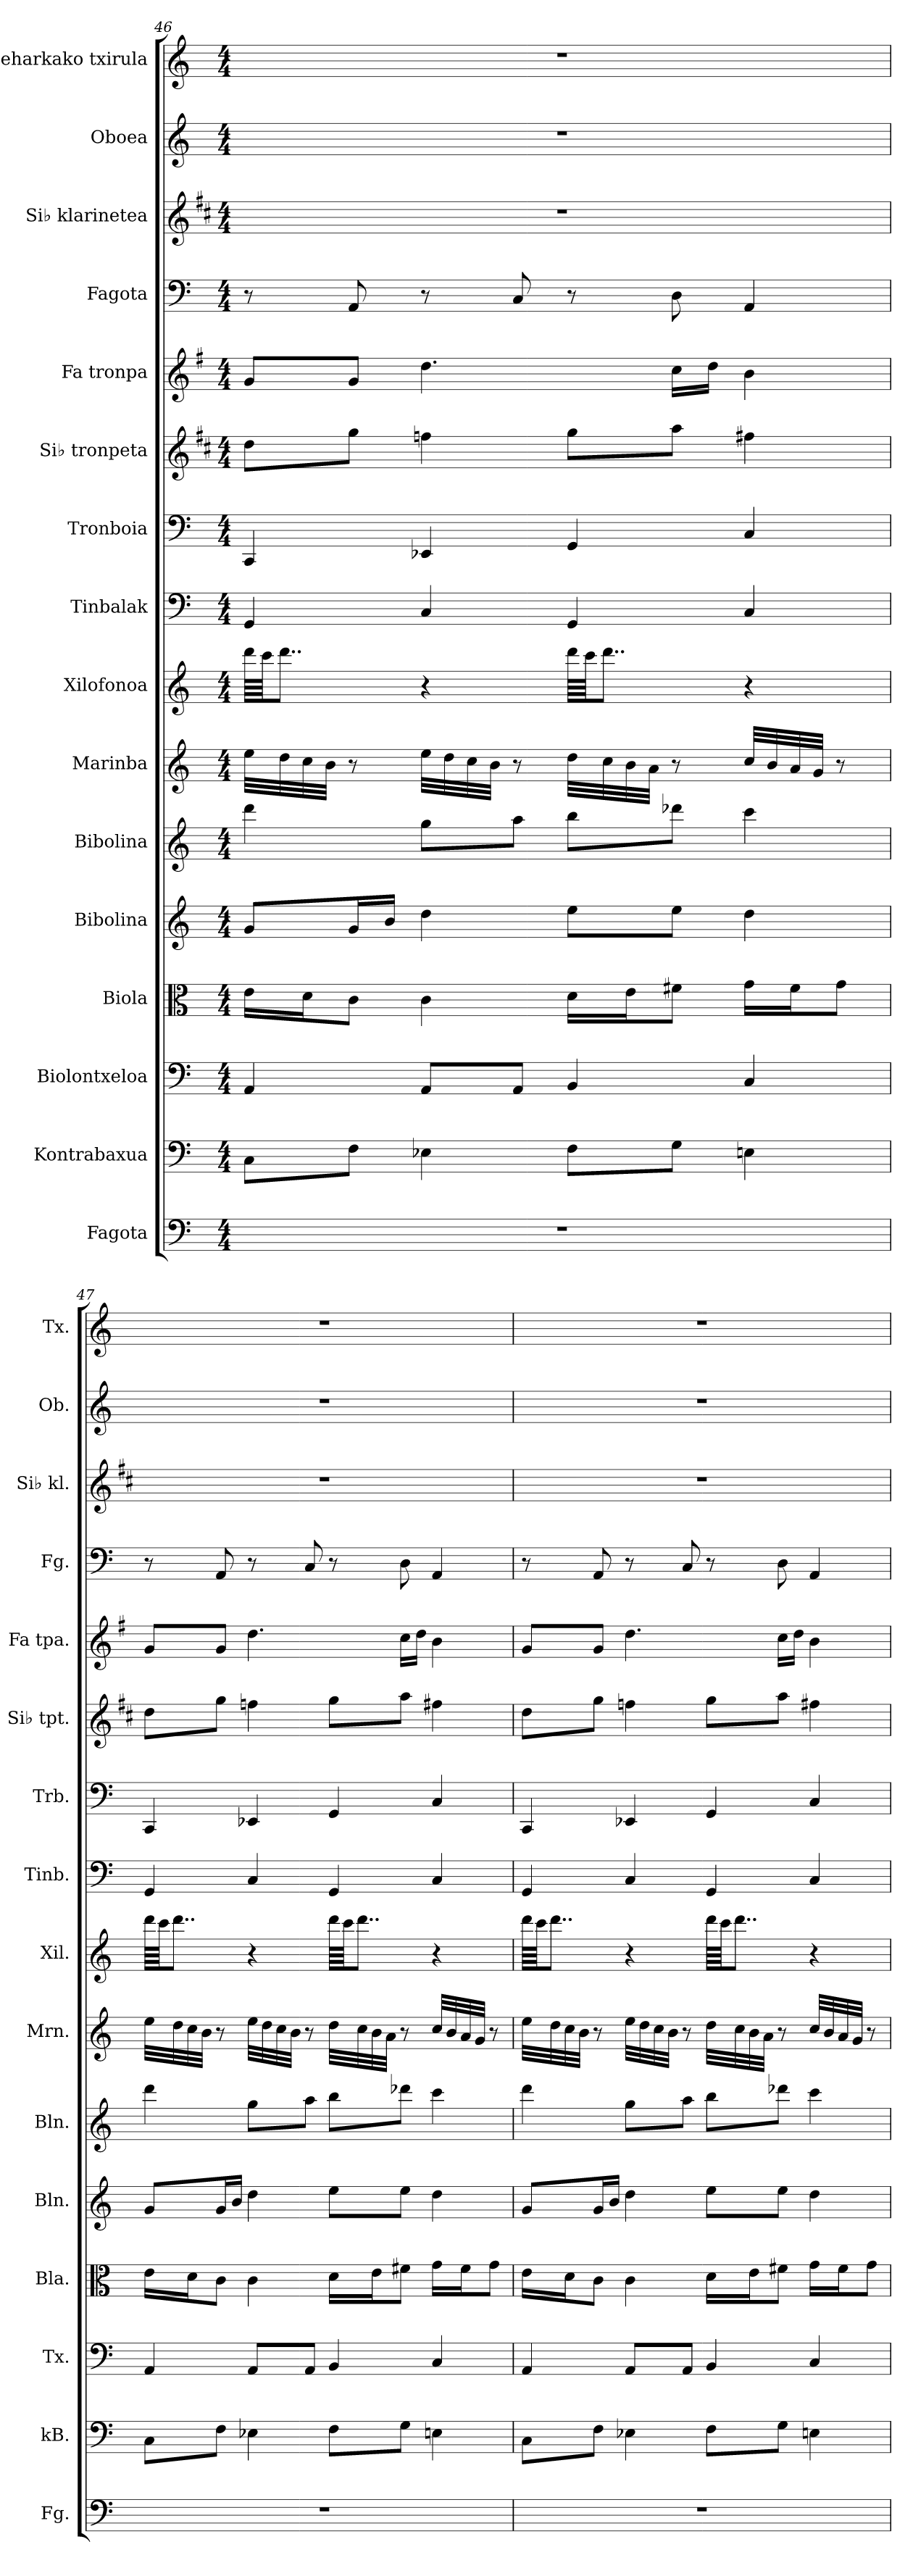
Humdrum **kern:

**kern	**kern	**kern	**kern	**kern	**kern	**kern	**kern	**kern	**kern	**kern	**kern	**kern	**kern	**kern	**kern
*part16	*part15	*part14	*part13	*part12	*part11	*part10	*part9	*part8	*part7	*part6	*part5	*part4	*part3	*part2	*part1
*staff16	*staff15	*staff14	*staff13	*staff12	*staff11	*staff10	*staff9	*staff8	*staff7	*staff6	*staff5	*staff4	*staff3	*staff2	*staff1
*I"Fagota	*I"Kontrabaxua	*I"Biolontxeloa	*I"Biola	*I"Bibolina	*I"Bibolina	*I"Marinba	*I"Xilofonoa	*I"Tinbalak	*I"Tronboia	*I"Si♭ tronpeta	*I"Fa tronpa	*I"Fagota	*I"Si♭ klarinetea	*I"Oboea	*I"Zeharkako txirula
*I'Fg.	*I'kB.	*I'Tx.	*I'Bla.	*I'Bln.	*I'Bln.	*I'Mrn.	*I'Xil.	*I'Tinb.	*I'Trb.	*I'Si♭ tpt.	*I'Fa tpa.	*I'Fg.	*I'Si♭ kl.	*I'Ob.	*I'Tx.
!!LO:PB:g=z
*clefF4	*clefF4	*clefF4	*clefC3	*clefG2	*clefG2	*clefG2	*clefG2	*clefF4	*clefF4	*clefG2	*clefG2	*clefF4	*clefG2	*clefG2	*clefG2
*	*ITrd7c12	*	*	*	*	*	*ITrd-7c-12	*	*	*ITrd1c2	*ITrd4c7	*	*ITrd1c2	*	*
*k[]	*k[]	*k[]	*k[]	*k[]	*k[]	*k[]	*k[]	*k[]	*k[]	*k[]	*k[]	*k[]	*k[]	*k[]	*k[]
*M4/4	*M4/4	*M4/4	*M4/4	*M4/4	*M4/4	*M4/4	*M4/4	*M4/4	*M4/4	*M4/4	*M4/4	*M4/4	*M4/4	*M4/4	*M4/4
=46	=46	=46	=46	=46	=46	=46	=46	=46	=46	=46	=46	=46	=46	=46	=46
1r	8CC\L	4AA/	16e\LL	8g/L	4ddd\	32ee\LLL	64dddd\LLLL	4GG/	4CC/	8cc\L	8c/L	8r	1r	1r	1r
.	.	.	.	.	.	.	64cccc\JJJ	.	.	.	.	.	.	.	.
.	.	.	.	.	.	32dd\	8..dddd\J	.	.	.	.	.	.	.	.
.	.	.	16d\J	.	.	32cc\	.	.	.	.	.	.	.	.	.
.	.	.	.	.	.	32b\JJJ	.	.	.	.	.	.	.	.	.
.	8FF\J	.	8c\J	16g/L	.	8r	.	.	.	8ff\J	8c/J	8AA/	.	.	.
.	.	.	.	16b/JJ	.	.	.	.	.	.	.	.	.	.	.
.	4EE-X\	8AA/L	4c\	4dd\	8gg\L	32ee\LLL	4r	4C/	4EE-X/	4ee-X\	4.g\	8r	.	.	.
.	.	.	.	.	.	32dd\	.	.	.	.	.	.	.	.	.
.	.	.	.	.	.	32cc\	.	.	.	.	.	.	.	.	.
.	.	.	.	.	.	32b\JJJ	.	.	.	.	.	.	.	.	.
.	.	8AA/J	.	.	8aa\J	8r	.	.	.	.	.	8C/	.	.	.
.	8FF\L	4BB/	16d\LL	8ee\L	8bb\L	32dd\LLL	64dddd\LLLL	4GG/	4GG/	8ff\L	.	8r	.	.	.
.	.	.	.	.	.	.	64cccc\JJJ	.	.	.	.	.	.	.	.
.	.	.	.	.	.	32cc\	8..dddd\J	.	.	.	.	.	.	.	.
.	.	.	16e\J	.	.	32b\	.	.	.	.	.	.	.	.	.
.	.	.	.	.	.	32a\JJJ	.	.	.	.	.	.	.	.	.
.	8GG\J	.	8f#X\J	8ee\J	8ddd-X\J	8r	.	.	.	8gg\J	16f\LL	8D\	.	.	.
.	.	.	.	.	.	.	.	.	.	.	16g\JJ	.	.	.	.
.	4EEn\	4C/	16g\LL	4dd\	4ccc\	32cc/LLL	4r	4C/	4C/	4een\	4e\	4AA/	.	.	.
.	.	.	.	.	.	32b/	.	.	.	.	.	.	.	.	.
.	.	.	16f#\J	.	.	32a/	.	.	.	.	.	.	.	.	.
.	.	.	.	.	.	32g/JJJ	.	.	.	.	.	.	.	.	.
.	.	.	8g\J	.	.	8r	.	.	.	.	.	.	.	.	.
!!LO:PB:g=z
=47	=47	=47	=47	=47	=47	=47	=47	=47	=47	=47	=47	=47	=47	=47	=47
1r	8CC\L	4AA/	16e\LL	8g/L	4ddd\	32ee\LLL	64dddd\LLLL	4GG/	4CC/	8cc\L	8c/L	8r	1r	1r	1r
.	.	.	.	.	.	.	64cccc\JJJ	.	.	.	.	.	.	.	.
.	.	.	.	.	.	32dd\	8..dddd\J	.	.	.	.	.	.	.	.
.	.	.	16d\J	.	.	32cc\	.	.	.	.	.	.	.	.	.
.	.	.	.	.	.	32b\JJJ	.	.	.	.	.	.	.	.	.
.	8FF\J	.	8c\J	16g/L	.	8r	.	.	.	8ff\J	8c/J	8AA/	.	.	.
.	.	.	.	16b/JJ	.	.	.	.	.	.	.	.	.	.	.
.	4EE-X\	8AA/L	4c\	4dd\	8gg\L	32ee\LLL	4r	4C/	4EE-X/	4ee-X\	4.g\	8r	.	.	.
.	.	.	.	.	.	32dd\	.	.	.	.	.	.	.	.	.
.	.	.	.	.	.	32cc\	.	.	.	.	.	.	.	.	.
.	.	.	.	.	.	32b\JJJ	.	.	.	.	.	.	.	.	.
.	.	8AA/J	.	.	8aa\J	8r	.	.	.	.	.	8C/	.	.	.
.	8FF\L	4BB/	16d\LL	8ee\L	8bb\L	32dd\LLL	64dddd\LLLL	4GG/	4GG/	8ff\L	.	8r	.	.	.
.	.	.	.	.	.	.	64cccc\JJJ	.	.	.	.	.	.	.	.
.	.	.	.	.	.	32cc\	8..dddd\J	.	.	.	.	.	.	.	.
.	.	.	16e\J	.	.	32b\	.	.	.	.	.	.	.	.	.
.	.	.	.	.	.	32a\JJJ	.	.	.	.	.	.	.	.	.
.	8GG\J	.	8f#X\J	8ee\J	8ddd-X\J	8r	.	.	.	8gg\J	16f\LL	8D\	.	.	.
.	.	.	.	.	.	.	.	.	.	.	16g\JJ	.	.	.	.
.	4EEn\	4C/	16g\LL	4dd\	4ccc\	32cc/LLL	4r	4C/	4C/	4een\	4e\	4AA/	.	.	.
.	.	.	.	.	.	32b/	.	.	.	.	.	.	.	.	.
.	.	.	16f#\J	.	.	32a/	.	.	.	.	.	.	.	.	.
.	.	.	.	.	.	32g/JJJ	.	.	.	.	.	.	.	.	.
.	.	.	8g\J	.	.	8r	.	.	.	.	.	.	.	.	.
!!LO:PB:g=z
=48	=48	=48	=48	=48	=48	=48	=48	=48	=48	=48	=48	=48	=48	=48	=48
1r	8CC\L	4AA/	16e\LL	8g/L	4ddd\	32ee\LLL	64dddd\LLLL	4GG/	4CC/	8cc\L	8c/L	8r	1r	1r	1r
.	.	.	.	.	.	.	64cccc\JJJ	.	.	.	.	.	.	.	.
.	.	.	.	.	.	32dd\	8..dddd\J	.	.	.	.	.	.	.	.
.	.	.	16d\J	.	.	32cc\	.	.	.	.	.	.	.	.	.
.	.	.	.	.	.	32b\JJJ	.	.	.	.	.	.	.	.	.
.	8FF\J	.	8c\J	16g/L	.	8r	.	.	.	8ff\J	8c/J	8AA/	.	.	.
.	.	.	.	16b/JJ	.	.	.	.	.	.	.	.	.	.	.
.	4EE-X\	8AA/L	4c\	4dd\	8gg\L	32ee\LLL	4r	4C/	4EE-X/	4ee-X\	4.g\	8r	.	.	.
.	.	.	.	.	.	32dd\	.	.	.	.	.	.	.	.	.
.	.	.	.	.	.	32cc\	.	.	.	.	.	.	.	.	.
.	.	.	.	.	.	32b\JJJ	.	.	.	.	.	.	.	.	.
.	.	8AA/J	.	.	8aa\J	8r	.	.	.	.	.	8C/	.	.	.
.	8FF\L	4BB/	16d\LL	8ee\L	8bb\L	32dd\LLL	64dddd\LLLL	4GG/	4GG/	8ff\L	.	8r	.	.	.
.	.	.	.	.	.	.	64cccc\JJJ	.	.	.	.	.	.	.	.
.	.	.	.	.	.	32cc\	8..dddd\J	.	.	.	.	.	.	.	.
.	.	.	16e\J	.	.	32b\	.	.	.	.	.	.	.	.	.
.	.	.	.	.	.	32a\JJJ	.	.	.	.	.	.	.	.	.
.	8GG\J	.	8f#X\J	8ee\J	8ddd-X\J	8r	.	.	.	8gg\J	16f\LL	8D\	.	.	.
.	.	.	.	.	.	.	.	.	.	.	16g\JJ	.	.	.	.
.	4EEn\	4C/	16g\LL	4dd\	4ccc\	32cc/LLL	4r	4C/	4C/	4een\	4e\	4AA/	.	.	.
.	.	.	.	.	.	32b/	.	.	.	.	.	.	.	.	.
.	.	.	16f#\J	.	.	32a/	.	.	.	.	.	.	.	.	.
.	.	.	.	.	.	32g/JJJ	.	.	.	.	.	.	.	.	.
.	.	.	8g\J	.	.	8r	.	.	.	.	.	.	.	.	.
=	=	=	=	=	=	=	=	=	=	=	=	=	=	=	=
*-	*-	*-	*-	*-	*-	*-	*-	*-	*-	*-	*-	*-	*-	*-	*-
